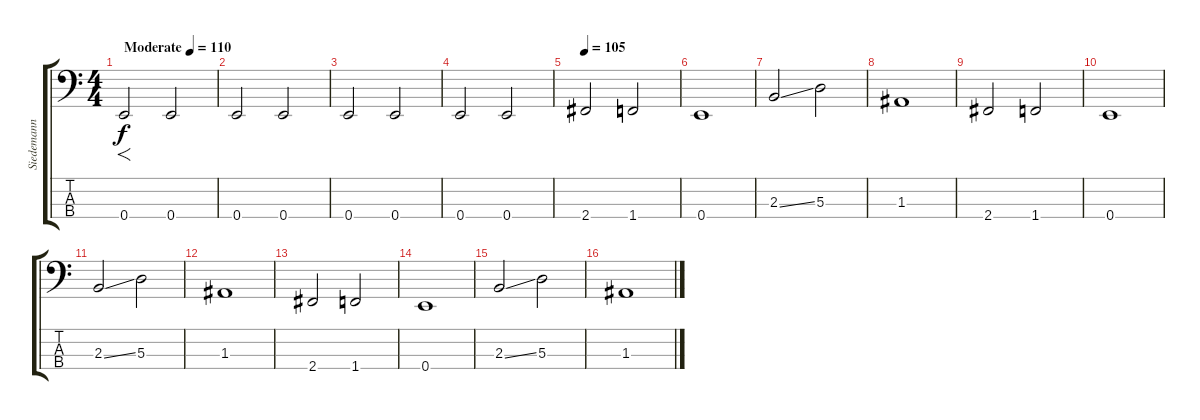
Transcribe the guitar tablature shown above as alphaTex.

\track ("Siedemann" "Siedemann") {instrument electricbasspick}
\staff {score tabs}
\tuning (G2 D2 A1 E1) {hide}
\ts (4 4)
\tempo (110 "Moderate")
\clef f4
\ks c
0.4.2{f dy f instrument electricbasspick} 0.4.2 |
0.4.2 0.4.2 |
0.4.2 0.4.2 |
0.4.2 0.4.2 |
\tempo 105
2.4.2 1.4.2 |
0.4.1 |
2.3{ss}.2 5.3.2 |
1.3.1 |
2.4.2 1.4.2 |
0.4.1 |
2.3{ss}.2 5.3.2 |
1.3.1 |
2.4.2 1.4.2 |
0.4.1 |
2.3{ss}.2 5.3.2 |
1.3.1
